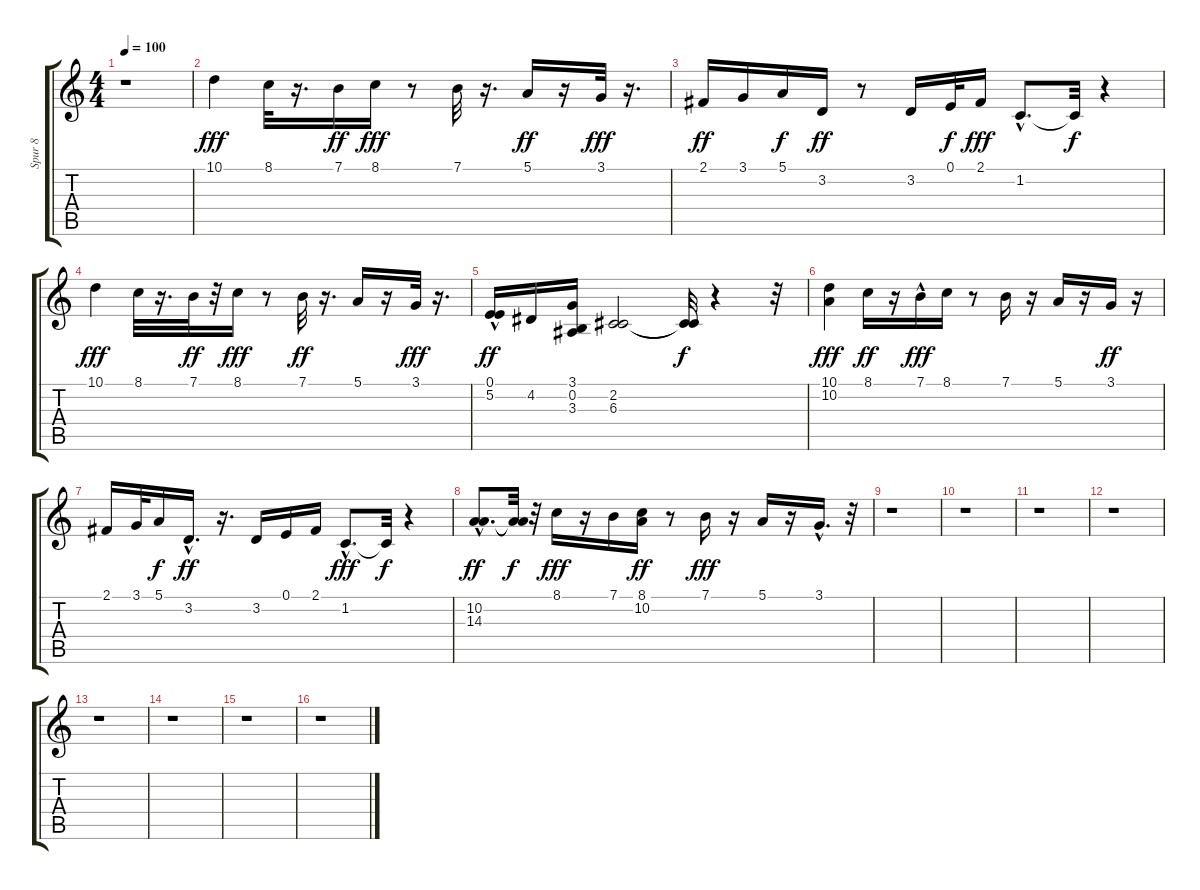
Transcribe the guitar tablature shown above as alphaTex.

\track ("Spur 8" "Spur 8") {instrument synthbrass1}
\staff {score tabs}
\tuning (E4 B3 G3 D3 A2 E2) {hide}
\ts (4 4)
\tempo 100
\clef g2
\ks c
r.1{dy ff} |
10.1.4{dy fff} 8.1.32 r.16{d} 7.1.16{dy ff} 8.1.16{dy fff} r.8 7.1.32 r.16{d} 5.1.16{dy ff} r.16 3.1.32{dy fff} r.16{d} |
2.1.16{dy ff} 3.1.16 5.1.16{dy f} 3.2.16{dy ff} r.8 3.2.16 0.1.32{dy f} 2.1.16{dy fff} 1.2{hac}.8{d} 1.2{t}.32{dy f} r.4 |
10.1.4{dy fff} 8.1.32 r.16{d} 7.1.32{dy ff} r.32 8.1.16{dy fff} r.8 7.1.32{dy ff} r.16{d} 5.1.16 r.16 3.1.32{dy fff} r.16{d} |
(0.1{hac} 5.2).16{dy ff} 4.2.16 (3.1 0.2 3.3).16 (2.2 6.3).2 (2.2{t} 6.3{t}).32{dy f} r.4 r.32 |
(10.1 10.2).4{dy fff} 8.1.16{dy ff} r.16 7.1{hac}.16{dy fff} 8.1.16 r.8 7.1.16 r.16 5.1.16 r.16 3.1.16{dy ff} r.16 |
2.1.16 3.1.32 5.1.16{dy f} 3.2{hac}.16{d dy ff} r.16{d} 3.2.16 0.1.16 2.1.16 1.2{hac}.8{d dy fff} 1.2{t}.32{dy f} r.4 |
(10.2{hac} 14.3{hac}).8{d dy ff} (10.2{t} 14.3{t}).32{dy f} r.32 8.1.16{dy fff} r.16 7.1.16 (8.1 10.2).16{dy ff} r.8 7.1.16{dy fff} r.16 5.1.16 r.16 3.1{hac}.16{d} r.32 |
r.1 |
r.1 |
r.1 |
r.1 |
r.1 |
r.1 |
r.1 |
r.1
